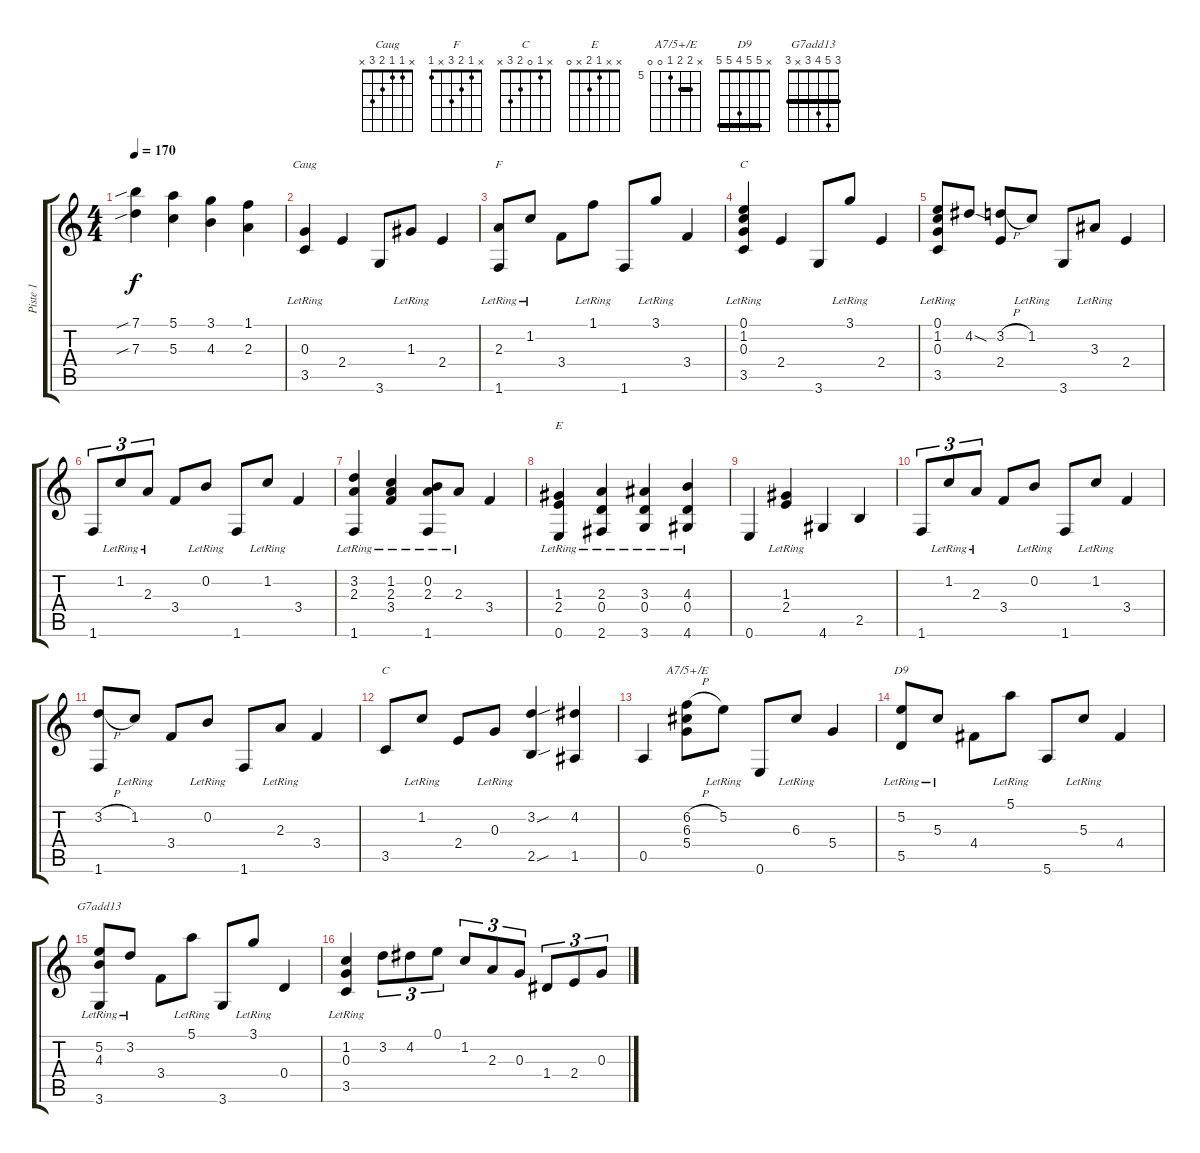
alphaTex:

\track ("Piste 1" "Piste 1") {instrument electricbasspick}
\staff {score tabs}
\tuning (E4 B3 G3 D3 A2 E2) {hide}
\chord ("Caug" x 1 1 2 3 x)
\chord ("F" x 1 2 3 x 1)
\chord ("C" 0 1 0 2 3 x)
\chord ("E" x x 1 2 x 0)
\chord ("C" x 1 0 2 3 x)
\chord ("A7/5+/E" x 6 6 5 0 0) {firstfret 5 barre 6}
\chord ("D9" x 5 5 4 5 5) {barre 5}
\chord ("G7add13" 3 5 4 3 x 3) {barre 3}
\ts (4 4)
\tempo 170
\clef g2
\ks c
(7.1{sib} 7.3{sib}).4{dy f} (5.1 5.3).4 (3.1 4.3).4 (1.1 2.3).4 |
(0.3{lr} 3.5).4{ch "Caug"} 2.4.4 3.6.8 1.3{lr}.8 2.4.4 |
(2.3{lr} 1.6).8{ch "F"} 1.2{lr}.8 3.4.8 1.1{lr}.8 1.6.8 3.1{lr}.8 3.4.4 |
(0.1{lr} 1.2{lr} 0.3{lr} 3.5).4{ch "C"} 2.4.4 3.6.8 3.1{lr}.8 2.4.4 |
(0.1{lr} 1.2{lr} 0.3{lr} 3.5).8 4.2{sod}.8 (3.2{h} 2.4).8 1.2{lr}.8 3.6.8 3.3{lr}.8 2.4.4 |
1.6.8{tu (3 2)} 1.2{lr}.8{tu (3 2)} 2.3{lr}.8{tu (3 2)} 3.4.8 0.2{lr}.8 1.6.8 1.2{lr}.8 3.4.4 |
(3.2{lr} 2.3{lr} 1.6).4 (1.2{lr} 2.3{lr} 3.4).4 (0.2{lr} 2.3{lr} 1.6).8 2.3{lr}.8 3.4.4 |
(1.3{lr} 2.4 0.6).4{ch "E"} (2.3{lr} 0.4 2.6).4 (3.3{lr} 0.4 3.6).4 (4.3{lr} 0.4 4.6).4 |
0.6.4 (1.3{lr} 2.4).4 4.6.4 2.5.4 |
1.6.8{tu (3 2)} 1.2{lr}.8{tu (3 2)} 2.3{lr}.8{tu (3 2)} 3.4.8 0.2{lr}.8 1.6.8 1.2{lr}.8 3.4.4 |
(3.2{h} 1.6).8 1.2{lr}.8 3.4.8 0.2{lr}.8 1.6.8 2.3{lr}.8 3.4.4 |
3.5.8{ch "C"} 1.2{lr}.8 2.4.8 0.3{lr}.8 (3.2{sou} 2.5{sou}).4 (4.2 1.5).4 |
0.5.4 (6.2{h} 6.3 5.4).8{ch "A7/5+/E"} 5.2{lr}.8 0.6.8 6.3{lr}.8 5.4.4 |
(5.2{lr} 5.5).8{ch "D9"} 5.3{lr}.8 4.4.8 5.1{lr}.8 5.6.8 5.3{lr}.8 4.4.4 |
(5.2{lr} 4.3{lr} 3.6).8{ch "G7add13"} 3.2{lr}.8 3.4.8 5.1{lr}.8 3.6.8 3.1{lr}.8 0.4.4 |
(1.2{lr} 0.3{lr} 3.5).4 3.2.8{tu (3 2)} 4.2.8{tu (3 2)} 0.1.8{tu (3 2)} 1.2.8{tu (3 2)} 2.3.8{tu (3 2)} 0.3.8{tu (3 2)} 1.4.8{tu (3 2)} 2.4.8{tu (3 2)} 0.3.8{tu (3 2)}
